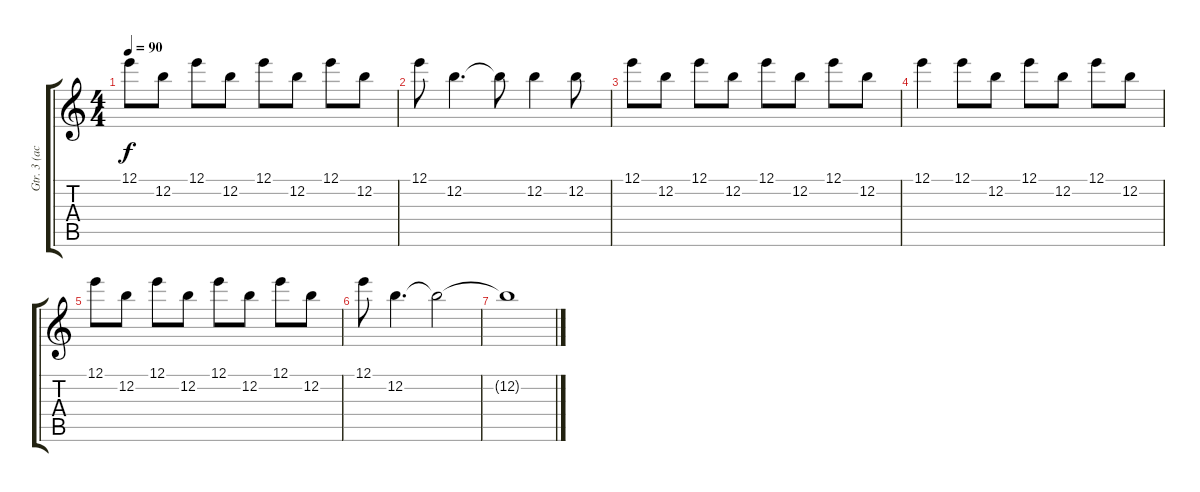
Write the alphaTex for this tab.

\track ("Gtr. 3 (acous.)" "Gtr. 3 (ac") {instrument acousticguitarsteel}
\staff {score tabs}
\tuning (E4 B3 G3 D3 A2 E2) {hide}
\ts (4 4)
\tempo 90
\clef g2
\ks c
12.1.8{dy f} 12.2.8 12.1.8 12.2.8 12.1.8 12.2.8 12.1.8 12.2.8 |
12.1.8 12.2.4{d} 12.2{t}.8 12.2.4 12.2.8 |
12.1.8 12.2.8 12.1.8 12.2.8 12.1.8 12.2.8 12.1.8 12.2.8 |
12.1.4 12.1.8 12.2.8 12.1.8 12.2.8 12.1.8 12.2.8 |
12.1.8 12.2.8 12.1.8 12.2.8 12.1.8 12.2.8 12.1.8 12.2.8 |
12.1.8 12.2.4{d} 12.2{t}.2 |
12.2{t}.1
